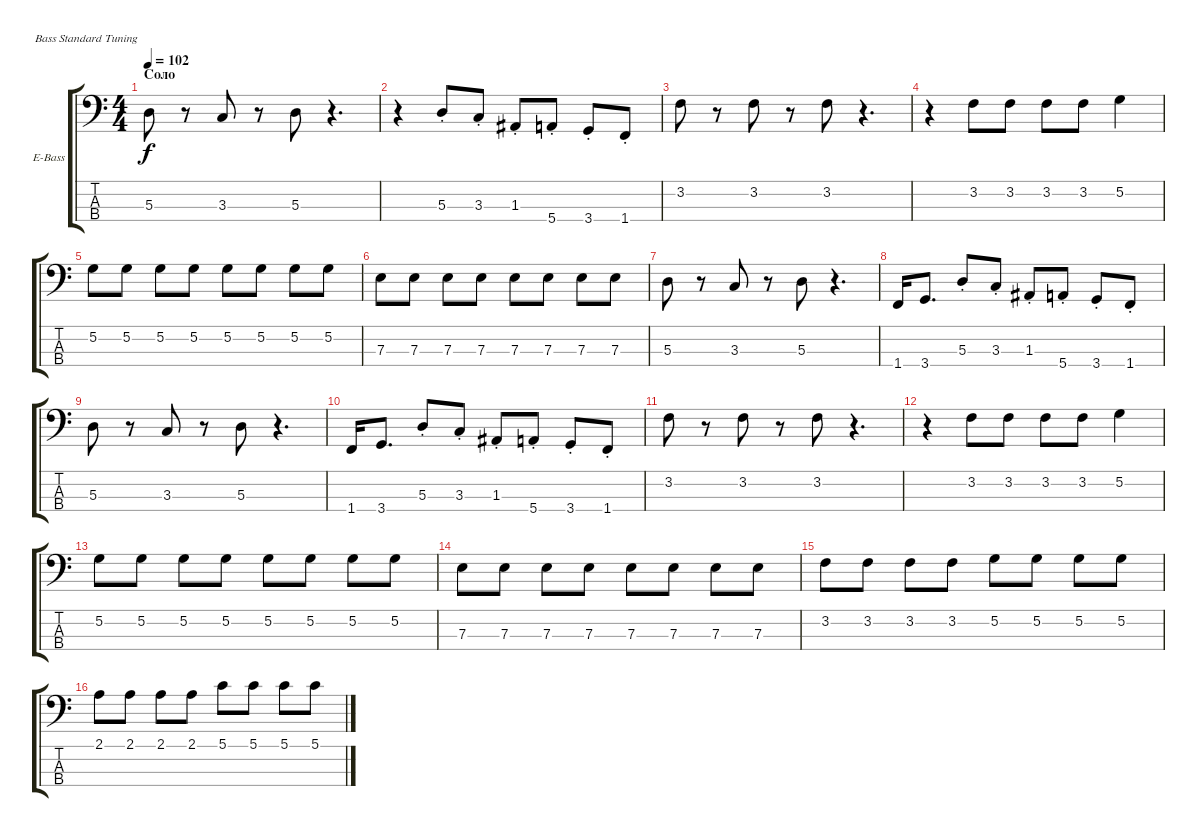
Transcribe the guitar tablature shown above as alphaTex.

\defaultSystemsLayout 4
\bracketExtendMode groupsimilarinstruments
\firstSystemTrackNameOrientation horizontal
\otherSystemsTrackNameOrientation horizontal
\track ("А. Андреев" "E-Bass") {instrument electricbassfinger}
\staff {score tabs}
\tuning (G2 D2 A1 E1)
\ts (4 4)
\section ("" "Соло")
\tempo 102
\clef f4
\ks c
5.3.8{dy f} r.8 3.3.8 r.8 5.3.8 r.4{d} |
r.4 5.3{st}.8 3.3{st}.8 1.3{st}.8 5.4{st}.8 3.4{st}.8 1.4{st}.8 |
3.2.8 r.8 3.2.8 r.8 3.2.8 r.4{d} |
r.4 3.2.8 3.2.8 3.2.8 3.2.8 5.2.4 |
5.2.8 5.2.8 5.2.8 5.2.8 5.2.8 5.2.8 5.2.8 5.2.8 |
7.3.8 7.3.8 7.3.8 7.3.8 7.3.8 7.3.8 7.3.8 7.3.8 |
5.3.8 r.8 3.3.8 r.8 5.3.8 r.4{d} |
1.4.16 3.4.8{d} 5.3{st}.8 3.3{st}.8 1.3{st}.8 5.4{st}.8 3.4{st}.8 1.4{st}.8 |
5.3.8 r.8 3.3.8 r.8 5.3.8 r.4{d} |
1.4.16 3.4.8{d} 5.3{st}.8 3.3{st}.8 1.3{st}.8 5.4{st}.8 3.4{st}.8 1.4{st}.8 |
3.2.8 r.8 3.2.8 r.8 3.2.8 r.4{d} |
r.4 3.2.8 3.2.8 3.2.8 3.2.8 5.2.4 |
5.2.8 5.2.8 5.2.8 5.2.8 5.2.8 5.2.8 5.2.8 5.2.8 |
7.3.8 7.3.8 7.3.8 7.3.8 7.3.8 7.3.8 7.3.8 7.3.8 |
3.2.8 3.2.8 3.2.8 3.2.8 5.2.8 5.2.8 5.2.8 5.2.8 |
2.1.8 2.1.8 2.1.8 2.1.8 5.1.8 5.1.8 5.1.8 5.1.8
